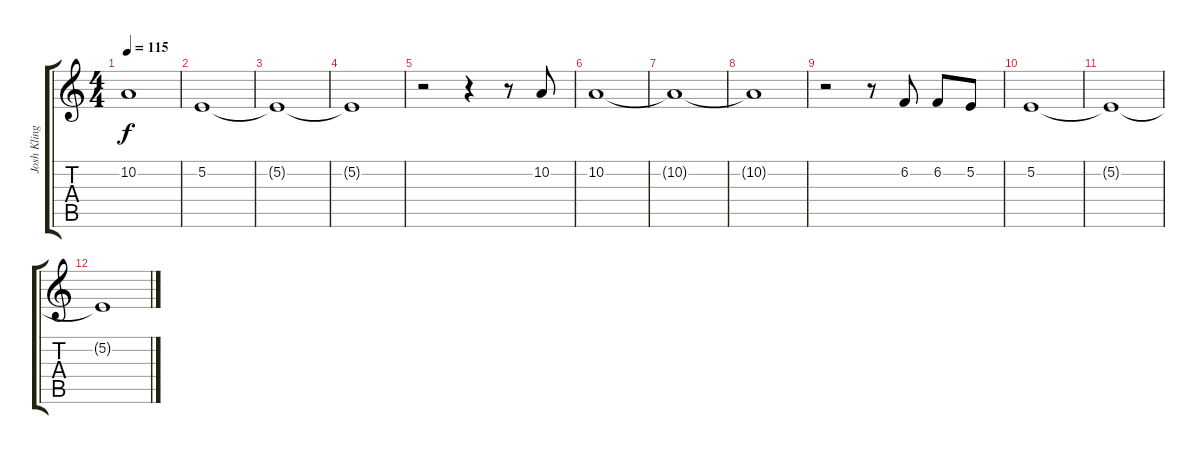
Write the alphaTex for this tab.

\track ("Josh Klinghoffer " "Josh Kling") {instrument acousticgrandpiano}
\staff {score tabs}
\tuning (E4 B3 G3 D3 A2 E2) {hide}
\ts (4 4)
\tempo 115
\clef g2
\ks c
10.2{t}.1{dy f} |
5.2.1 |
5.2{t}.1 |
5.2{t}.1 |
r.2 r.4 r.8 10.2.8 |
10.2.1 |
10.2{t}.1 |
10.2{t}.1 |
r.2 r.8 6.2.8 6.2.8 5.2.8 |
5.2.1 |
5.2{t}.1 |
5.2{t}.1
